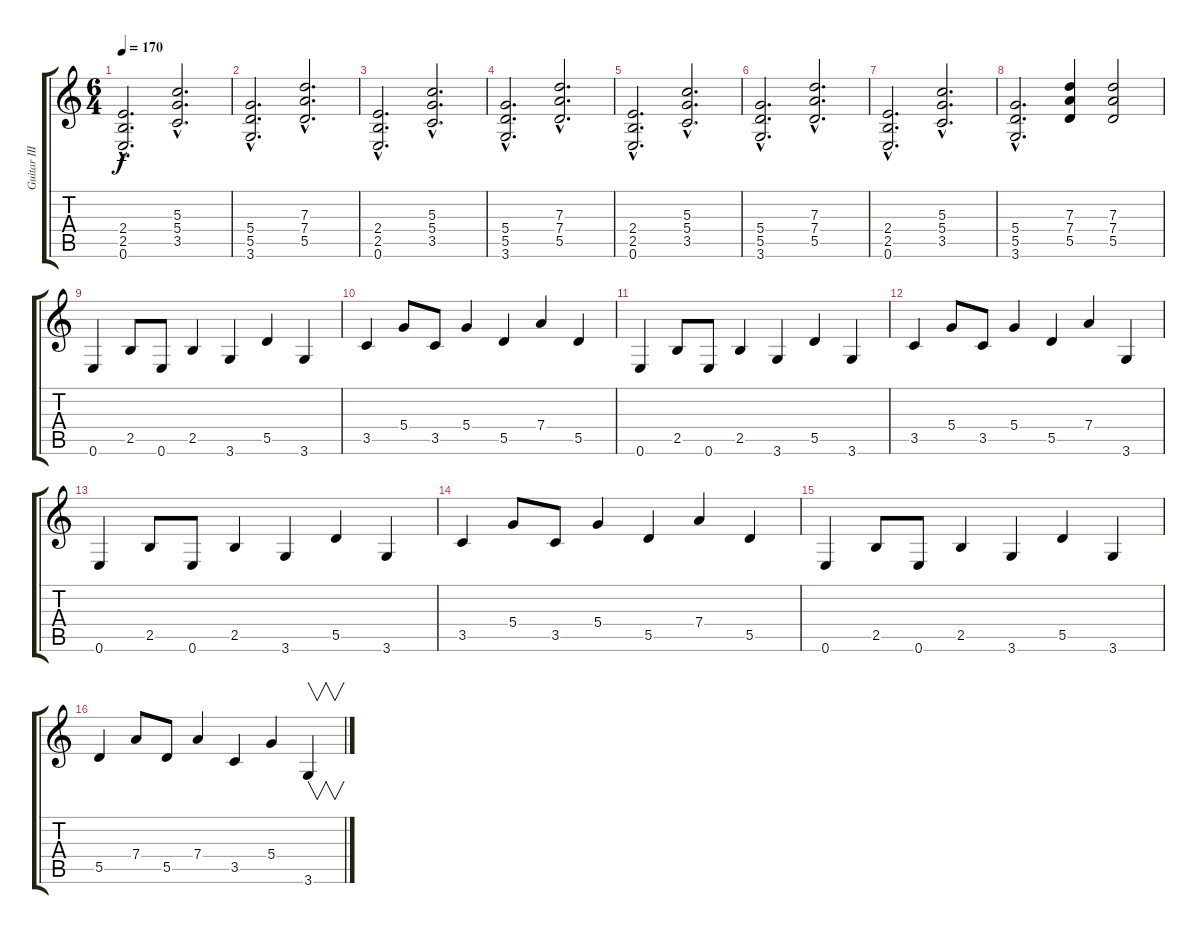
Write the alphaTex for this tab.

\track ("Guitar III" "Guitar III") {instrument distortionguitar}
\staff {score tabs}
\tuning (E4 B3 G3 D3 A2 E2) {hide}
\ts (6 4)
\tempo 170
\clef g2
\ks c
(2.4{hac} 2.5{hac} 0.6{hac}).2{d dy f volume 12 instrument distortionguitar} (5.3{hac} 5.4{hac} 3.5{hac}).2{d} |
(5.4{hac} 5.5{hac} 3.6{hac}).2{d} (7.3{hac} 7.4{hac} 5.5{hac}).2{d} |
(2.4{hac} 2.5{hac} 0.6{hac}).2{d} (5.3{hac} 5.4{hac} 3.5{hac}).2{d} |
(5.4{hac} 5.5{hac} 3.6{hac}).2{d} (7.3{hac} 7.4{hac} 5.5{hac}).2{d} |
(2.4{hac} 2.5{hac} 0.6{hac}).2{d} (5.3{hac} 5.4{hac} 3.5{hac}).2{d} |
(5.4{hac} 5.5{hac} 3.6{hac}).2{d} (7.3{hac} 7.4{hac} 5.5{hac}).2{d} |
(2.4{hac} 2.5{hac} 0.6{hac}).2{d} (5.3{hac} 5.4{hac} 3.5{hac}).2{d} |
(5.4{hac} 5.5{hac} 3.6{hac}).2{d} (7.3 7.4 5.5).4 (7.3 7.4 5.5).2 |
0.6.4{volume 12} 2.5.8 0.6.8 2.5.4 3.6.4 5.5.4 3.6.4 |
3.5.4 5.4.8 3.5.8 5.4.4 5.5.4 7.4.4 5.5.4 |
0.6.4 2.5.8 0.6.8 2.5.4 3.6.4 5.5.4 3.6.4 |
3.5.4 5.4.8 3.5.8 5.4.4 5.5.4 7.4.4 3.6.4 |
0.6.4 2.5.8 0.6.8 2.5.4 3.6.4 5.5.4 3.6.4 |
3.5.4 5.4.8 3.5.8 5.4.4 5.5.4 7.4.4 5.5.4 |
0.6.4 2.5.8 0.6.8 2.5.4 3.6.4 5.5.4 3.6.4 |
5.5.4 7.4.8 5.5.8 7.4.4 3.5.4 5.4.4 3.6.4{v}
